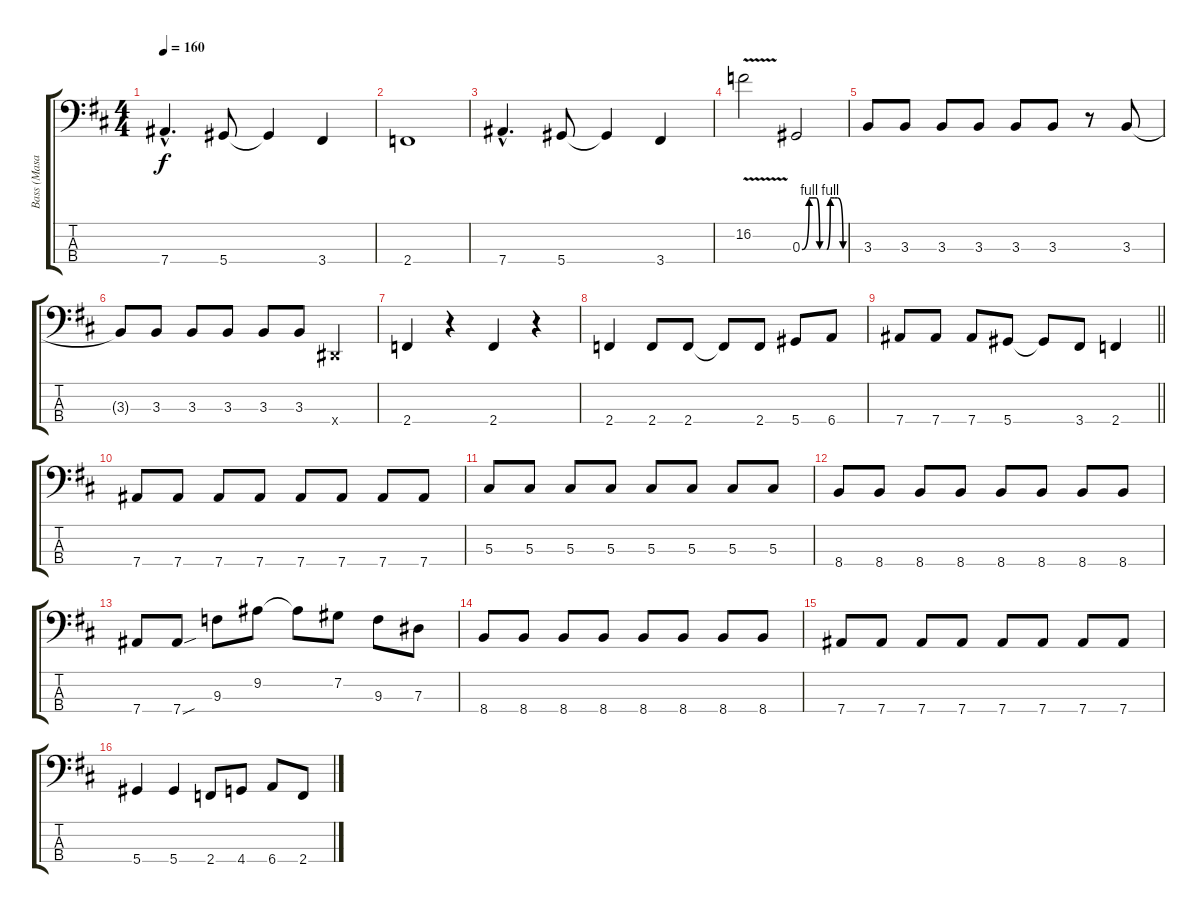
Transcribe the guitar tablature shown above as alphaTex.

\track ("Bass (Masaki)" "Bass (Masa") {instrument electricbassfinger}
\staff {score tabs}
\tuning (Gb2 Db2 Ab1 Eb1) {hide}
\ts (4 4)
\tempo 160
\clef f4
\ks d
7.4{hac}.4{d dy f instrument electricbassfinger} 5.4.8 5.4{t}.4 3.4.4 |
2.4.1 |
7.4{hac}.4{d} 5.4.8 5.4{t}.4 3.4.4 |
16.2{v}.2 0.3{be (custom 0 0 10 4 20 4 25 0 30 0 35 0 40 4 46 4 50 4 58 0 60 0)}.2 |
3.3.8 3.3.8 3.3.8 3.3.8 3.3.8 3.3.8 r.8 3.3.8 |
3.3{t}.8 3.3.8 3.3.8 3.3.8 3.3.8 3.3.8 0.4{x}.4 |
2.4.4 r.4 2.4.4 r.4 |
2.4.4 2.4.8 2.4.8 2.4{t}.8 2.4.8 5.4.8 6.4.8 |
\barLineRight lightlight
7.4.8 7.4.8 7.4.8 5.4.8 5.4{t}.8 3.4.8 2.4.4 |
7.4.8 7.4.8 7.4.8 7.4.8 7.4.8 7.4.8 7.4.8 7.4.8 |
5.3.8 5.3.8 5.3.8 5.3.8 5.3.8 5.3.8 5.3.8 5.3.8 |
8.4.8 8.4.8 8.4.8 8.4.8 8.4.8 8.4.8 8.4.8 8.4.8 |
7.4.8 7.4{sou}.8 9.3.8 9.2.8 9.2{t}.8 7.2.8 9.3.8 7.3.8 |
8.4.8 8.4.8 8.4.8 8.4.8 8.4.8 8.4.8 8.4.8 8.4.8 |
7.4.8 7.4.8 7.4.8 7.4.8 7.4.8 7.4.8 7.4.8 7.4.8 |
5.4.4 5.4.4 2.4.8 4.4.8 6.4.8 2.4.8
